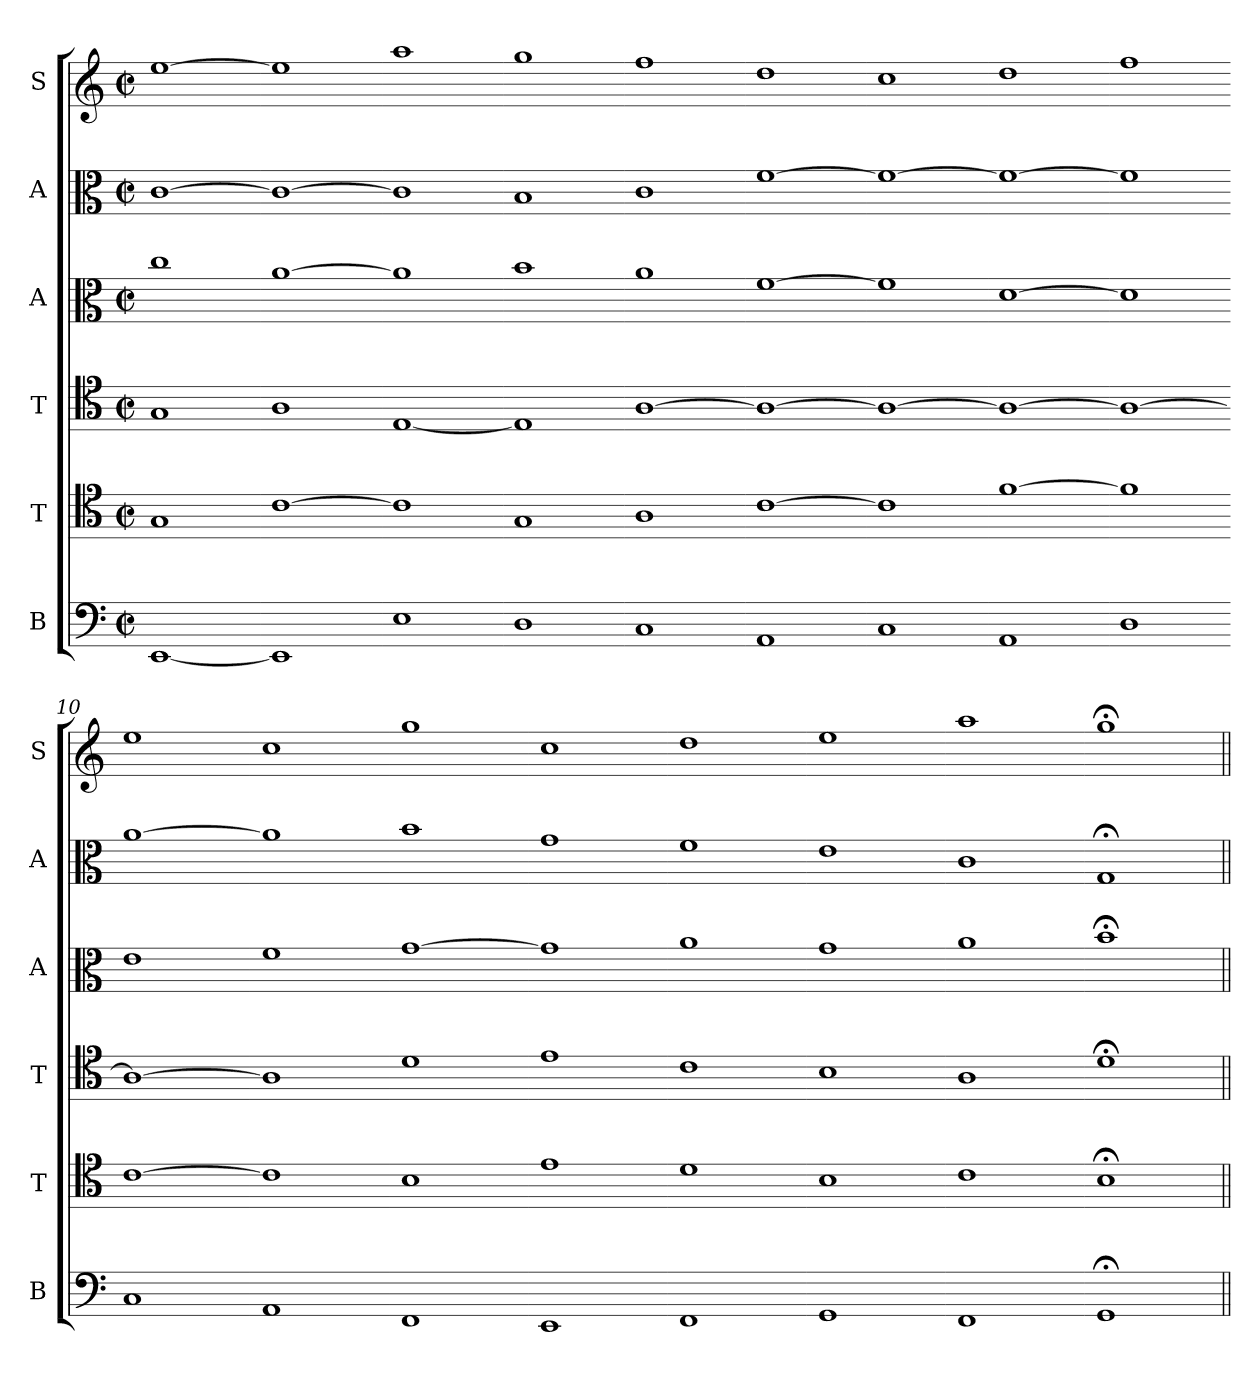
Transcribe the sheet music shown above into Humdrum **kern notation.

**kern	**kern	**kern	**kern	**kern	**kern
*part6	*part5	*part4	*part3	*part2	*part1
*staff6	*staff5	*staff4	*staff3	*staff2	*staff1
*I"B	*I"T	*I"T	*I"A	*I"A	*I"S
*I'B	*I'T	*I'T	*I'A	*I'A	*I'S
*clefF4	*clefC4	*clefC4	*clefC3	*clefC3	*clefG2
*k[]	*k[]	*k[]	*k[]	*k[]	*k[]
*M2/2	*M2/2	*M2/2	*M2/2	*M2/2	*M2/2
*met(c|)	*met(c|)	*met(c|)	*met(c|)	*met(c|)	*met(c|)
*MM208	*MM208	*MM208	*MM208	*MM208	*MM208
=1	=1	=1	=1	=1	=1
[1EE	1G	1G	1cc	[1c	[1ee
=2-	=2-	=2-	=2-	=2-	=2-
1EE]	[1c	1A	[1a	1c_	1ee]
=3-	=3-	=3-	=3-	=3-	=3-
1E	1c]	[1E	1a]	1c]	1aa
=4-	=4-	=4-	=4-	=4-	=4-
1D	1G	1E]	1b	1B	1gg
=5-	=5-	=5-	=5-	=5-	=5-
1C	1A	[1A	1a	1c	1ff
=6-	=6-	=6-	=6-	=6-	=6-
1AA	[1c	1A_	[1f	[1f	1dd
=7-	=7-	=7-	=7-	=7-	=7-
1C	1c]	1A_	1f]	1f_	1cc
=8-	=8-	=8-	=8-	=8-	=8-
1AA	[1f	1A_	[1d	1f_	1dd
=9-	=9-	=9-	=9-	=9-	=9-
1D	1f]	1A_	1d]	1f]	1ff
=10-	=10-	=10-	=10-	=10-	=10-
1C	[1c	1A_	1e	[1a	1ee
=11-	=11-	=11-	=11-	=11-	=11-
1AA	1c]	1A]	1f	1a]	1cc
=12-	=12-	=12-	=12-	=12-	=12-
1FF	1B	1d	[1g	1b	1gg
=13-	=13-	=13-	=13-	=13-	=13-
1EE	1e	1e	1g]	1g	1cc
=14-	=14-	=14-	=14-	=14-	=14-
1FF	1d	1c	1a	1f	1dd
=15-	=15-	=15-	=15-	=15-	=15-
1GG	1B	1B	1g	1e	1ee
=16-	=16-	=16-	=16-	=16-	=16-
1FF	1c	1A	1a	1c	1aa
=17-	=17-	=17-	=17-	=17-	=17-
1GG;<	1B;<	1d;<	1b;<	1G;	1gg;<
=||	=||	=||	=||	=||	=||
*-	*-	*-	*-	*-	*-
